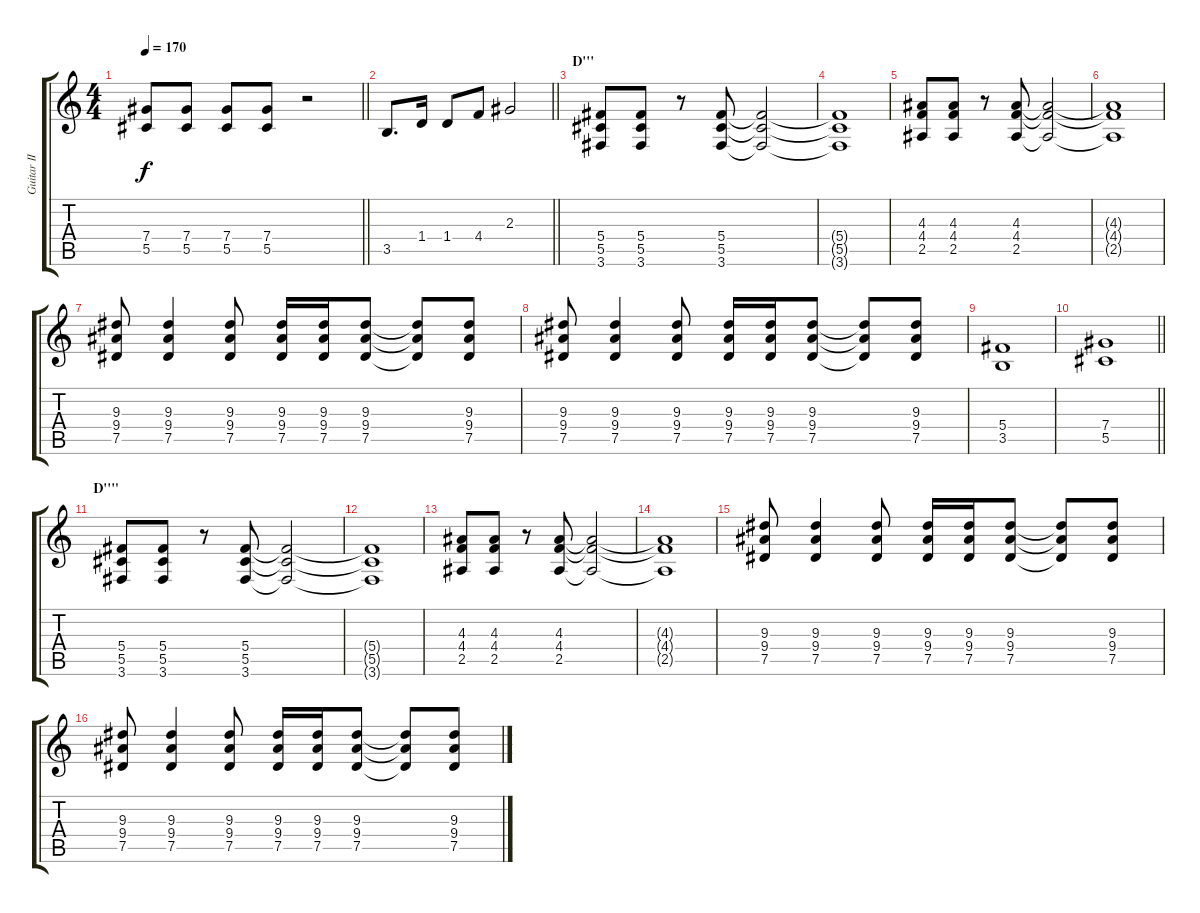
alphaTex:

\track ("Guitar II" "Guitar II") {instrument distortionguitar}
\staff {score tabs}
\tuning (Eb4 Bb3 Gb3 Db3 Ab2 Eb2) {hide}
\ts (4 4)
\tempo 170
\clef g2
\barLineRight lightlight
\ks c
(7.4 5.5).8{dy f} (7.4 5.5).8 (7.4 5.5).8 (7.4 5.5).8 r.2 |
\barLineRight lightlight
3.5.8{d} 1.4.16 1.4.8 4.4.8 2.3.2 |
\section ("" "D'''")
(5.4 5.5 3.6).8 (5.4 5.5 3.6).8 r.8 (5.4 5.5 3.6).8 (5.4{t} 5.5{t} 3.6{t}).2 |
(5.4{t} 5.5{t} 3.6{t}).1 |
(4.3 4.4 2.5).8 (4.3 4.4 2.5).8 r.8 (4.3 4.4 2.5).8 (4.3{t} 4.4{t} 2.5{t}).2 |
(4.3{t} 4.4{t} 2.5{t}).1 |
(9.3 9.4 7.5).8 (9.3 9.4 7.5).4 (9.3 9.4 7.5).8 (9.3 9.4 7.5).16 (9.3 9.4 7.5).16 (9.3 9.4 7.5).8 (9.3{t} 9.4{t} 7.5{t}).8 (9.3 9.4 7.5).8 |
(9.3 9.4 7.5).8 (9.3 9.4 7.5).4 (9.3 9.4 7.5).8 (9.3 9.4 7.5).16 (9.3 9.4 7.5).16 (9.3 9.4 7.5).8 (9.3{t} 9.4{t} 7.5{t}).8 (9.3 9.4 7.5).8 |
(5.4 3.5).1 |
\barLineRight lightlight
(7.4 5.5).1 |
\section ("" "D''''")
(5.4 5.5 3.6).8 (5.4 5.5 3.6).8 r.8 (5.4 5.5 3.6).8 (5.4{t} 5.5{t} 3.6{t}).2 |
(5.4{t} 5.5{t} 3.6{t}).1 |
(4.3 4.4 2.5).8 (4.3 4.4 2.5).8 r.8 (4.3 4.4 2.5).8 (4.3{t} 4.4{t} 2.5{t}).2 |
(4.3{t} 4.4{t} 2.5{t}).1 |
(9.3 9.4 7.5).8 (9.3 9.4 7.5).4 (9.3 9.4 7.5).8 (9.3 9.4 7.5).16 (9.3 9.4 7.5).16 (9.3 9.4 7.5).8 (9.3{t} 9.4{t} 7.5{t}).8 (9.3 9.4 7.5).8 |
(9.3 9.4 7.5).8 (9.3 9.4 7.5).4 (9.3 9.4 7.5).8 (9.3 9.4 7.5).16 (9.3 9.4 7.5).16 (9.3 9.4 7.5).8 (9.3{t} 9.4{t} 7.5{t}).8 (9.3 9.4 7.5).8
